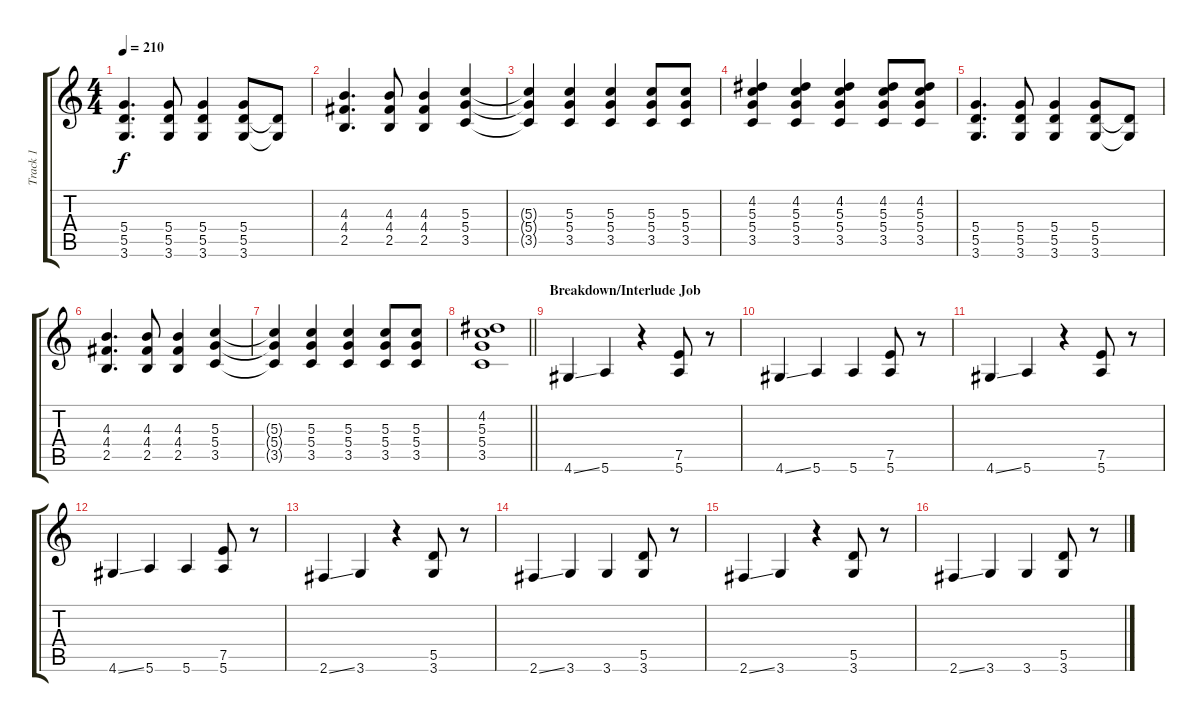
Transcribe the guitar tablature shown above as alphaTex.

\track ("Track 1" "Track 1") {instrument electricguitarjazz}
\staff {score tabs}
\tuning (E4 B3 G3 D3 A2 E2) {hide}
\ts (4 4)
\tempo 210
\clef g2
\ks c
(5.4 5.5 3.6).4{d dy f} (5.4 5.5 3.6).8 (5.4 5.5 3.6).4 (5.4 5.5 3.6).8 (5.5{t} 3.6{t}).8 |
(4.3 4.4 2.5).4{d} (4.3 4.4 2.5).8 (4.3 4.4 2.5).4 (5.3 5.4 3.5).4 |
(5.3{t} 5.4{t} 3.5{t}).4 (5.3 5.4 3.5).4 (5.3 5.4 3.5).4 (5.3 5.4 3.5).8 (5.3 5.4 3.5).8 |
(4.2 5.3 5.4 3.5).4 (4.2 5.3 5.4 3.5).4 (4.2 5.3 5.4 3.5).4 (4.2 5.3 5.4 3.5).8 (4.2 5.3 5.4 3.5).8 |
(5.4 5.5 3.6).4{d} (5.4 5.5 3.6).8 (5.4 5.5 3.6).4 (5.4 5.5 3.6).8 (5.5{t} 3.6{t}).8 |
(4.3 4.4 2.5).4{d} (4.3 4.4 2.5).8 (4.3 4.4 2.5).4 (5.3 5.4 3.5).4 |
(5.3{t} 5.4{t} 3.5{t}).4 (5.3 5.4 3.5).4 (5.3 5.4 3.5).4 (5.3 5.4 3.5).8 (5.3 5.4 3.5).8 |
\barLineRight lightlight
(4.2 5.3 5.4 3.5).1 |
\section ("" "Breakdown/Interlude Job")
4.6{ss}.4 5.6.4 r.4 (7.5 5.6).8 r.8 |
4.6{ss}.4 5.6.4 5.6.4 (7.5 5.6).8 r.8 |
4.6{ss}.4 5.6.4 r.4 (7.5 5.6).8 r.8 |
4.6{ss}.4 5.6.4 5.6.4 (7.5 5.6).8 r.8 |
2.6{ss}.4 3.6.4 r.4 (5.5 3.6).8 r.8 |
2.6{ss}.4 3.6.4 3.6.4 (5.5 3.6).8 r.8 |
2.6{ss}.4 3.6.4 r.4 (5.5 3.6).8 r.8 |
2.6{ss}.4 3.6.4 3.6.4 (5.5 3.6).8 r.8
